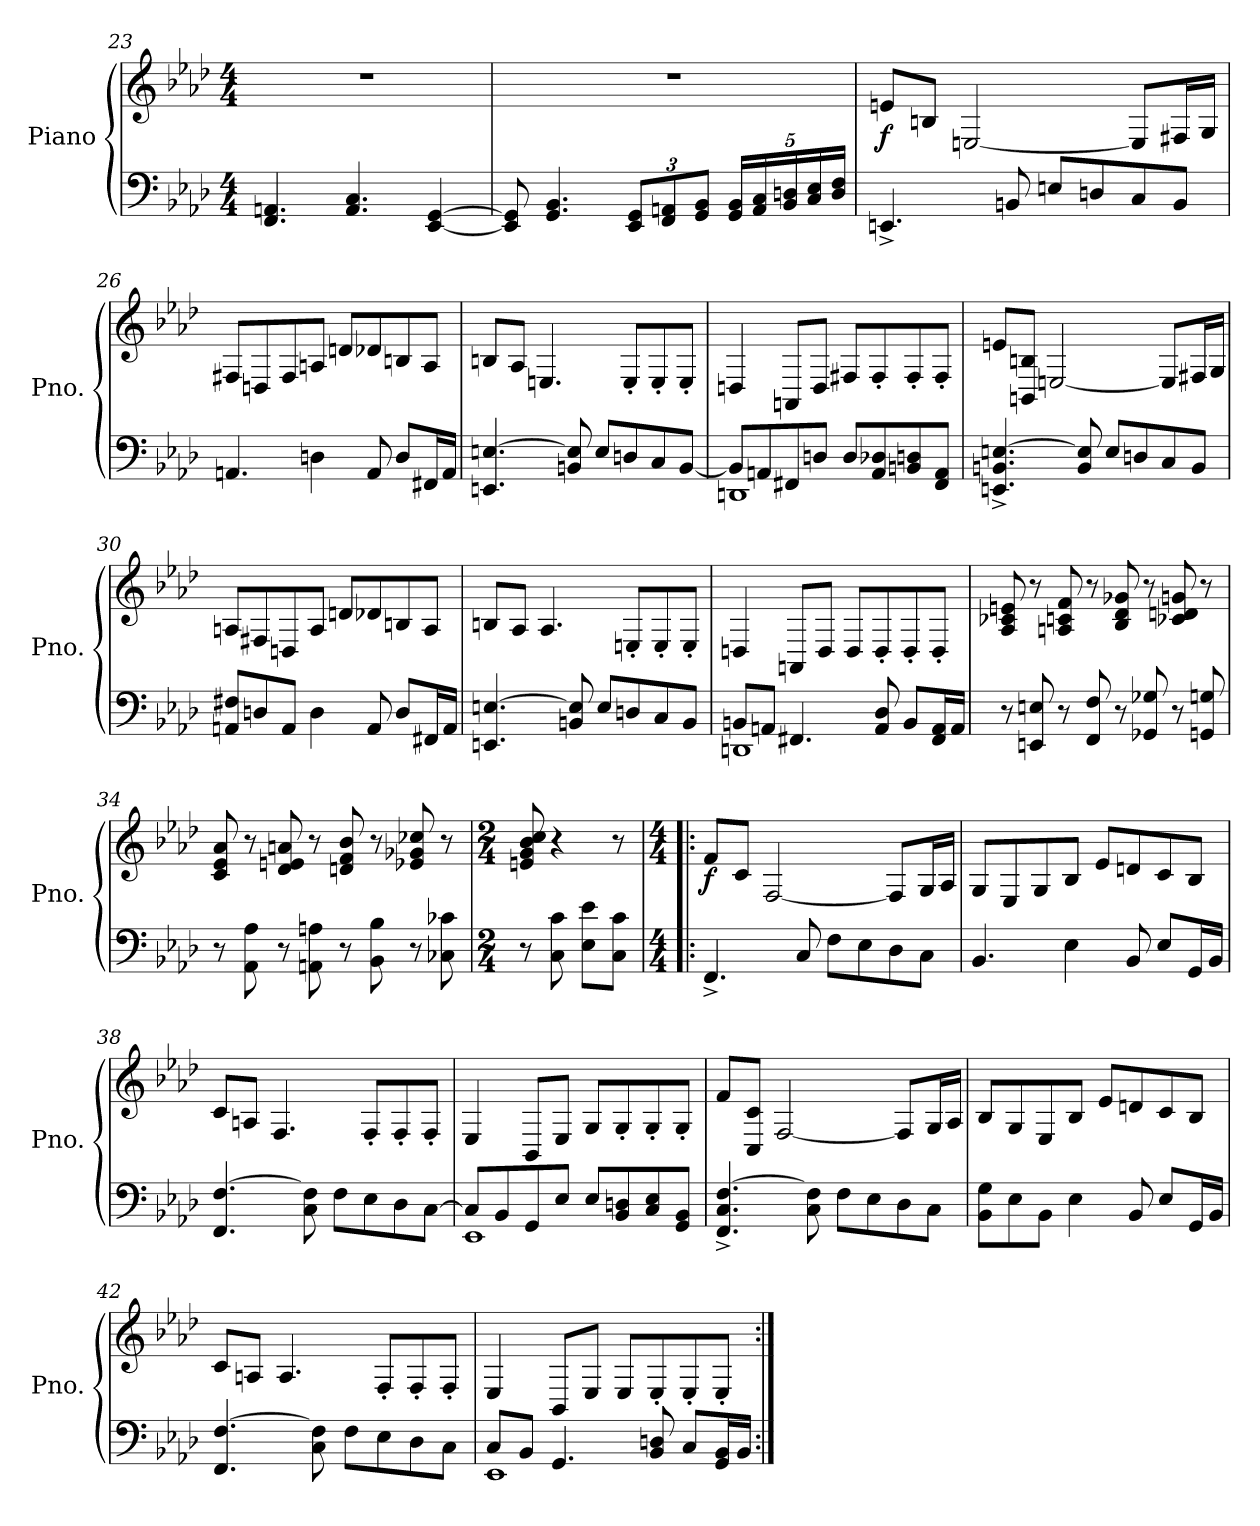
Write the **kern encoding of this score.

**kern	**kern	**dynam
*part1	*part1	*part1
*staff2	*staff1	*staff1/2
*I"Piano	*	*
*I'Pno.	*	*
*clefF4	*clefG2	*
*k[b-e-a-d-]	*k[b-e-a-d-]	*
*M4/4	*M4/4	*
=23	=23	=23
4.FF/ 4.AAn/	1r	.
4.AA/ 4.C/	.	.
[4EE-/ [4GG/	.	.
!!LO:PB:g=z
=24	=24	=24
8EE-/] 8GG/]	1r	.
4.GG/ 4.BB-/	.	.
*Xbrackettup	*	*
12EE-/ 12GG/L	.	.
12FF/ 12AAn/	.	.
12GG/ 12BB-/J	.	.
20GG/ 20BB-/LL	.	.
20AA/ 20C/	.	.
20BB-/ 20Dn/	.	.
20C/ 20E-/	.	.
20D/ 20F/JJ	.	.
=25	=25	=25
!	!	!LO:DY:b
4.EEn^/	8en/L	f
.	8Bn/J	.
.	[2En/	.
8BBn/	.	.
8En/L	.	.
8Dn/	.	.
8C/	8E/L]	.
8BB/J	16F#X/L	.
.	16G/JJ	.
=26	=26	=26
4.AAn/	8F#X/L	.
.	8Dn/	.
.	8F#/	.
4Dn\	8An/J	.
.	8dn/L	.
8AA/	8d-X/	.
8D/L	8Bn/	.
16FF#X/L	8A/J	.
16AA/JJ	.	.
!!LO:LB:g=z
=27	=27	=27
4.EEn/ [4.En/	8Bn/L	.
.	8A-/J	.
.	4.En/	.
8BBn/ 8E/]	.	.
8E/L	.	.
8Dn/	8E'/L	.
8C/	8E'/	.
[8BB/J	8E'/J	.
=28	=28	=28
*^	*	*
8BB/L]	1DDn	4Dn/	.
8AAn/	.	.	.
8FF#X/	.	8AAn/L	.
8Dn/J	.	8D/J	.
8D/L	.	8F#X/L	.
8AA/ 8D-X/	.	8F#'/	.
8BBn/ 8Dn/	.	8F#'/	.
8FF#/ 8AA/J	.	8F#'/J	.
*v	*v	*	*
=29	=29	=29
4.EEn/^ 4.BBn/^ [4.En/^	8en/L	.
.	8BBn/ 8Bn/J	.
.	[2En/	.
8BB/ 8E/]	.	.
8E/L	.	.
8Dn/	.	.
8C/	8E/L]	.
8BB/J	16F#X/L	.
.	16G/JJ	.
!!LO:LB:g=z
=30	=30	=30
8AAn/ 8F#X/L	8An/L	.
8Dn/	8F#X/	.
8AA/J	8Dn/	.
4D\	8A/J	.
.	8dn/L	.
8AA/	8d-X/	.
8D/L	8Bn/	.
16FF#X/L	8A/J	.
16AA/JJ	.	.
=31	=31	=31
4.EEn/ [4.En/	8Bn/L	.
.	8A-/J	.
.	4.A-/	.
8BBn/ 8E/]	.	.
8E/L	.	.
8Dn/	8En'/L	.
8C/	8E'/	.
8BB/J	8E'/J	.
=32	=32	=32
*^	*	*
8BBn/L	1DDn	4Dn/	.
8AAn/J	.	.	.
4.FF#X/	.	8AAn/L	.
.	.	8D/J	.
.	.	8D/L	.
8AA/ 8D-/	.	8D'/	.
8BB/L	.	8D'/	.
16FF#/ 16AA/L	.	8D'/J	.
16AA/JJ	.	.	.
*v	*v	*	*
!!LO:LB:g=z
=33	=33	=33
8r	8A-/ 8c-X/ 8en/	.
8EEn/ 8En/	8r	.
8r	8An/ 8cn/ 8f/	.
8FF/ 8F/	8r	.
8r	8B-/ 8d-/ 8g-X/	.
8GG-X/ 8G-X/	8r	.
8r	8c-X/ 8dn/ 8gn/	.
8GGn/ 8Gn/	8r	.
=34	=34	=34
8r	8c/ 8e-/ 8a-/	.
8AA-\ 8A-\	8r	.
8r	8d-/ 8en/ 8an/	.
8AAn\ 8An\	8r	.
8r	8dn/ 8f/ 8b-/	.
8BB-\ 8B-\	8r	.
8r	8e-X/ 8g-X/ 8cc-X/	.
8C-X\ 8c-X\	8r	.
=35	=35	=35
*M2/4	*M2/4	*
8r	8en/ 8g/ 8b-/ 8cc/	.
8C\ 8c\	4r	.
8E-\ 8e-\L	.	.
8C\ 8c\J	8r	.
!!LO:LB:g=z
=36!|:	=36!|:	=36!|:
*M4/4	*M4/4	*
!	!	!LO:DY:b
4.FF^/	8f/L	f
.	8c/J	.
.	[2F/	.
8C/	.	.
8F\L	.	.
8E-\	.	.
8D-\	8F/L]	.
8C\J	16G/L	.
.	16A-/JJ	.
=37	=37	=37
4.BB-/	8G/L	.
.	8E-/	.
.	8G/	.
4E-\	8B-/J	.
.	8e-/L	.
8BB-/	8dn/	.
8E-/L	8c/	.
16GG/L	8B-/J	.
16BB-/JJ	.	.
=38	=38	=38
4.FF/ [4.F/	8c/L	.
.	8An/J	.
.	4.F/	.
8C\ 8F\]	.	.
8F\L	.	.
8E-\	8F'/L	.
8D-\	8F'/	.
[8C\J	8F'/J	.
!!LO:LB:g=z
=39	=39	=39
*^	*	*
8C/L]	1EE-	4E-/	.
8BB-/	.	.	.
8GG/	.	8BB-/L	.
8E-/J	.	8E-/J	.
8E-/L	.	8G/L	.
8BB-/ 8Dn/	.	8G'/	.
8C/ 8E-/	.	8G'/	.
8GG/ 8BB-/J	.	8G'/J	.
*v	*v	*	*
=40	=40	=40
4.FF/^ 4.C/^ [4.F/^	8f/L	.
.	8C/ 8c/J	.
.	[2F/	.
8C\ 8F\]	.	.
8F\L	.	.
8E-\	.	.
8D-\	8F/L]	.
8C\J	16G/L	.
.	16A-/JJ	.
=41	=41	=41
8BB-\ 8G\L	8B-/L	.
8E-\	8G/	.
8BB-\J	8E-/	.
4E-\	8B-/J	.
.	8e-/L	.
8BB-/	8dn/	.
8E-/L	8c/	.
16GG/L	8B-/J	.
16BB-/JJ	.	.
=42	=42	=42
4.FF/ [4.F/	8c/L	.
.	8An/J	.
.	4.A/	.
8C\ 8F\]	.	.
8F\L	.	.
8E-\	8F'/L	.
8D-\	8F'/	.
8C\J	8F'/J	.
!!LO:PB:g=z
=43	=43	=43
*^	*	*
8C/L	1EE-	4E-/	.
8BB-/J	.	.	.
4.GG/	.	8BB-/L	.
.	.	8E-/J	.
.	.	8E-/L	.
8BB-/ 8Dn/	.	8E-'/	.
8C/L	.	8E-'/	.
16GG/ 16BB-/L	.	8E-'/J	.
16BB-/JJ	.	.	.
*v	*v	*	*
=:|!	=:|!	=:|!
*-	*-	*-
